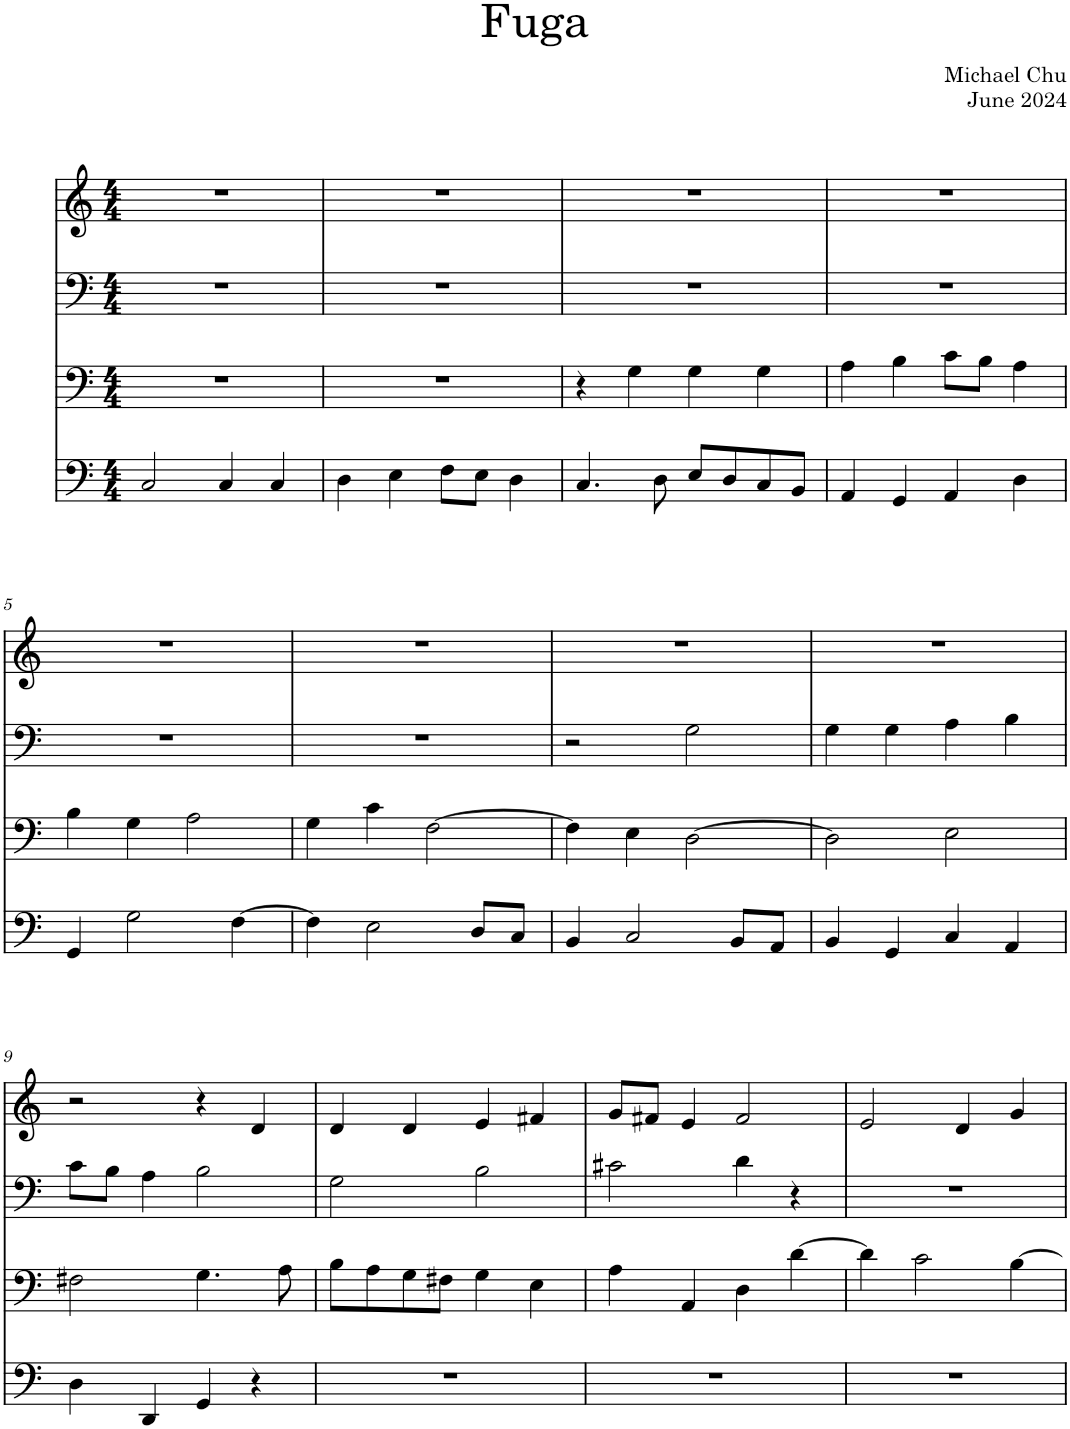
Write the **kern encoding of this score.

**kern	**kern	**kern	**kern
*part1	*part1	*part1	*part1
*staff4	*staff3	*staff2	*staff1
*I"Piano	*	*	*
*I'Pno.	*	*	*
*clefF4	*clefF4	*clefF4	*clefG2
*k[]	*k[]	*k[]	*k[]
*M4/4	*M4/4	*M4/4	*M4/4
=1	=1	=1	=1
2C/	1r	1r	1r
4C/	.	.	.
4C/	.	.	.
=2	=2	=2	=2
4D\	1r	1r	1r
4E\	.	.	.
8F\L	.	.	.
8E\J	.	.	.
4D\	.	.	.
=3	=3	=3	=3
4.C/	4r	1r	1r
.	4G\	.	.
8D\	.	.	.
8E/L	4G\	.	.
8D/	.	.	.
8C/	4G\	.	.
8BB/J	.	.	.
=4	=4	=4	=4
4AA/	4A\	1r	1r
4GG/	4B\	.	.
4AA/	8c\L	.	.
.	8B\J	.	.
4D\	4A\	.	.
!!LO:LB:g=z
=5	=5	=5	=5
4GG/	4B\	1r	1r
2G\	4G\	.	.
.	2A\	.	.
[4F\	.	.	.
=6	=6	=6	=6
4F\]	4G\	1r	1r
2E\	4c\	.	.
.	[2F\	.	.
8D/L	.	.	.
8C/J	.	.	.
=7	=7	=7	=7
4BB/	4F\]	2r	1r
2C/	4E\	.	.
.	[2D\	2G\	.
8BB/L	.	.	.
8AA/J	.	.	.
=8	=8	=8	=8
4BB/	2D\]	4G\	1r
4GG/	.	4G\	.
4C/	2E\	4A\	.
4AA/	.	4B\	.
!!LO:LB:g=z
=9	=9	=9	=9
4D\	2F#X\	8c\L	2r
.	.	8B\J	.
4DD/	.	4A\	.
4GG/	4.G\	2B\	4r
4r	.	.	4d/
.	8A\	.	.
=10	=10	=10	=10
1r	8B\L	2G\	4d/
.	8A\	.	.
.	8G\	.	4d/
.	8F#X\J	.	.
.	4G\	2B\	4e/
.	4E\	.	4f#X/
=11	=11	=11	=11
1r	4A\	2c#X\	8g/L
.	.	.	8f#X/J
.	4AA/	.	4e/
.	4D\	4d\	2f#/
.	[4d\	4r	.
=12	=12	=12	=12
1r	4d\]	1r	2e/
.	2c\	.	.
.	.	.	4d/
.	[4B\	.	4g/
=	=	=	=
*-	*-	*-	*-
